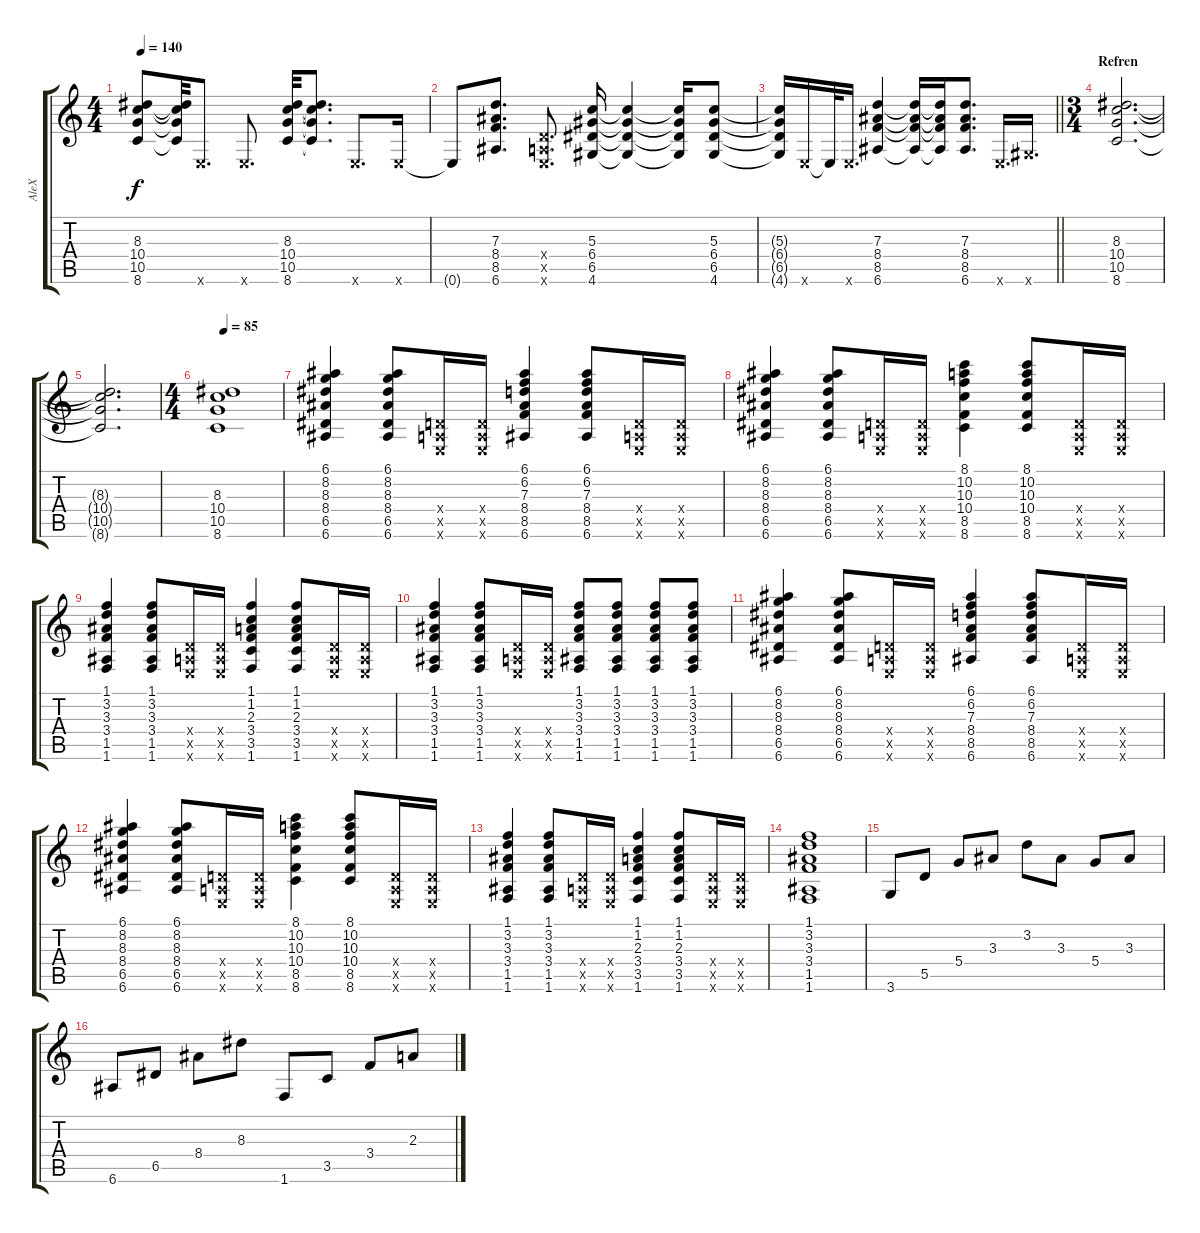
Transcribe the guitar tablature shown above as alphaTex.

\track ("AleX" "AleX") {instrument electricguitarjazz}
\staff {score tabs}
\tuning (E4 B3 G3 D3 A2 E2) {hide}
\ts (4 4)
\tempo 140
\clef g2
\ks c
(8.3{t} 10.4{t} 10.5{t} 8.6{t}).8{dy f} (8.3{t} 10.4{t} 10.5{t} 8.6{t}).32 0.6{x}.8{d} 0.6{x}.8{d} (8.3 10.4 10.5 8.6).32 (8.3{t} 10.4{t} 10.5{t} 8.6{t}).8{d} 0.6{x}.8{d} 0.6{x}.16 |
0.6{t}.8 (7.3 8.4 8.5 6.6).8{d} (0.4{x} 0.5{x} 0.6{x}).8{d} (5.3 6.4 6.5 4.6).16 (5.3{t} 6.4{t} 6.5{t} 4.6{t}).4 (5.3{t} 6.4{t} 6.5{t} 4.6{t}).16 (5.3 6.4 6.5 4.6).8 |
\barLineRight lightlight
(5.3{t} 6.4{t} 6.5{t} 4.6{t}).16 0.6{x}.16 0.6{t}.32 0.6{x}.16{d} (7.3 8.4 8.5 6.6).4 (7.3{t} 8.4{t} 8.5{t} 6.6{t}).16 (7.3{t} 8.4{t} 8.5{t} 6.6{t}).16 (7.3 8.4 8.5 6.6).8{d} 0.6{x}.16{d} 4.6{x}.16{d} |
\ts (3 4)
\section ("" "Refren")
(8.3 10.4 10.5 8.6).2{d} |
(8.3{t} 10.4{t} 10.5{t} 8.6{t}).2{d} |
\ts (4 4)
\tempo 85
(8.3 10.4 10.5 8.6).1 |
(6.1 8.2 8.3 8.4 6.5 6.6).4 (6.1 8.2 8.3 8.4 6.5 6.6).8 (0.4{x} 0.5{x} 0.6{x}).16 (0.4{x} 0.5{x} 0.6{x}).16 (6.1 6.2 7.3 8.4 8.5 6.6).4 (6.1 6.2 7.3 8.4 8.5 6.6).8 (0.4{x} 0.5{x} 0.6{x}).16 (0.4{x} 0.5{x} 0.6{x}).16 |
(6.1 8.2 8.3 8.4 6.5 6.6).4 (6.1 8.2 8.3 8.4 6.5 6.6).8 (0.4{x} 0.5{x} 0.6{x}).16 (0.4{x} 0.5{x} 0.6{x}).16 (8.1 10.2 10.3 10.4 8.5 8.6).4 (8.1 10.2 10.3 10.4 8.5 8.6).8 (0.4{x} 0.5{x} 0.6{x}).16 (0.4{x} 0.5{x} 0.6{x}).16 |
(1.1 3.2 3.3 3.4 1.5 1.6).4 (1.1 3.2 3.3 3.4 1.5 1.6).8 (0.4{x} 0.5{x} 0.6{x}).16 (0.4{x} 0.5{x} 0.6{x}).16 (1.1 1.2 2.3 3.4 3.5 1.6).4 (1.1 1.2 2.3 3.4 3.5 1.6).8 (0.4{x} 0.5{x} 0.6{x}).16 (0.4{x} 0.5{x} 0.6{x}).16 |
(1.1 3.2 3.3 3.4 1.5 1.6).4 (1.1 3.2 3.3 3.4 1.5 1.6).8 (0.4{x} 0.5{x} 0.6{x}).16 (0.4{x} 0.5{x} 0.6{x}).16 (1.1 3.2 3.3 3.4 1.5 1.6).8 (1.1 3.2 3.3 3.4 1.5 1.6).8 (1.1 3.2 3.3 3.4 1.5 1.6).8 (1.1 3.2 3.3 3.4 1.5 1.6).8 |
(6.1 8.2 8.3 8.4 6.5 6.6).4 (6.1 8.2 8.3 8.4 6.5 6.6).8 (0.4{x} 0.5{x} 0.6{x}).16 (0.4{x} 0.5{x} 0.6{x}).16 (6.1 6.2 7.3 8.4 8.5 6.6).4 (6.1 6.2 7.3 8.4 8.5 6.6).8 (0.4{x} 0.5{x} 0.6{x}).16 (0.4{x} 0.5{x} 0.6{x}).16 |
(6.1 8.2 8.3 8.4 6.5 6.6).4 (6.1 8.2 8.3 8.4 6.5 6.6).8 (0.4{x} 0.5{x} 0.6{x}).16 (0.4{x} 0.5{x} 0.6{x}).16 (8.1 10.2 10.3 10.4 8.5 8.6).4 (8.1 10.2 10.3 10.4 8.5 8.6).8 (0.4{x} 0.5{x} 0.6{x}).16 (0.4{x} 0.5{x} 0.6{x}).16 |
(1.1 3.2 3.3 3.4 1.5 1.6).4 (1.1 3.2 3.3 3.4 1.5 1.6).8 (0.4{x} 0.5{x} 0.6{x}).16 (0.4{x} 0.5{x} 0.6{x}).16 (1.1 1.2 2.3 3.4 3.5 1.6).4 (1.1 1.2 2.3 3.4 3.5 1.6).8 (0.4{x} 0.5{x} 0.6{x}).16 (0.4{x} 0.5{x} 0.6{x}).16 |
(1.1 3.2 3.3 3.4 1.5 1.6).1 |
3.6.8 5.5.8 5.4.8 3.3.8 3.2.8 3.3.8 5.4.8 3.3.8 |
6.6.8 6.5.8 8.4.8 8.3.8 1.6.8 3.5.8 3.4.8 2.3.8
